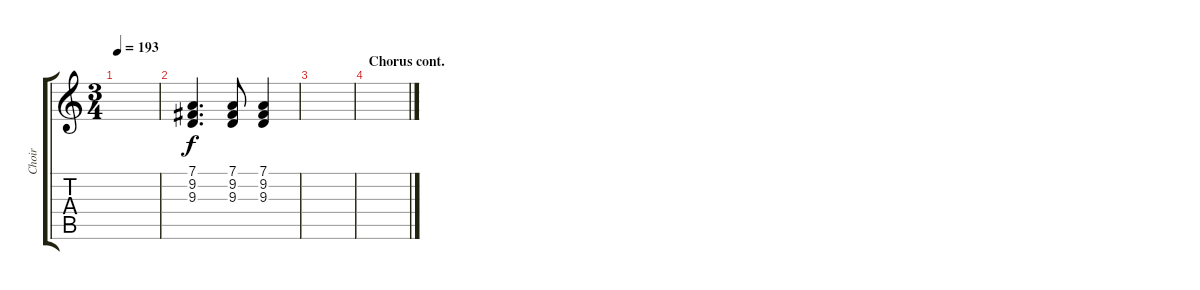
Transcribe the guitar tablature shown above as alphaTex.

\track ("Choir" "Choir") {instrument choiraahs}
\staff {score tabs}
\tuning (D4 A3 F3 C3 G2 C2) {hide}
\ts (3 4)
\tempo 193
\clef g2
\ks c
|
(7.1 9.2 9.3).4{d} (7.1 9.2 9.3).8 (7.1 9.2 9.3).4 |
|
\section ("" "Chorus cont.")
